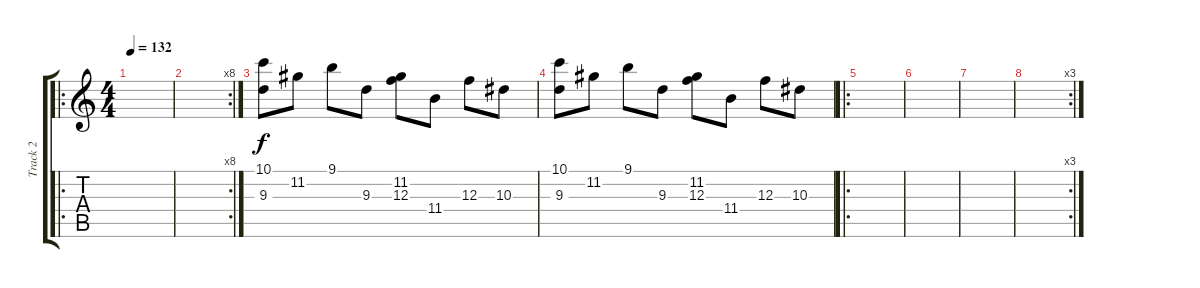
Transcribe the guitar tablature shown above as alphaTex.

\track ("Track 2" "Track 2") {instrument electricguitarclean}
\staff {score tabs}
\tuning (D4 A3 F3 C3 G2 C2) {hide}
\ro
\ts (4 4)
\tempo 132
\clef g2
\ks c
|
\rc 8
|
(10.1 9.3).8 11.2.8 9.1.8 9.3.8 (11.2 12.3).8 11.4.8 12.3.8 10.3.8 |
(10.1 9.3).8 11.2.8 9.1.8 9.3.8 (11.2 12.3).8 11.4.8 12.3.8 10.3.8 |
\ro
|
|
|
\rc 3
